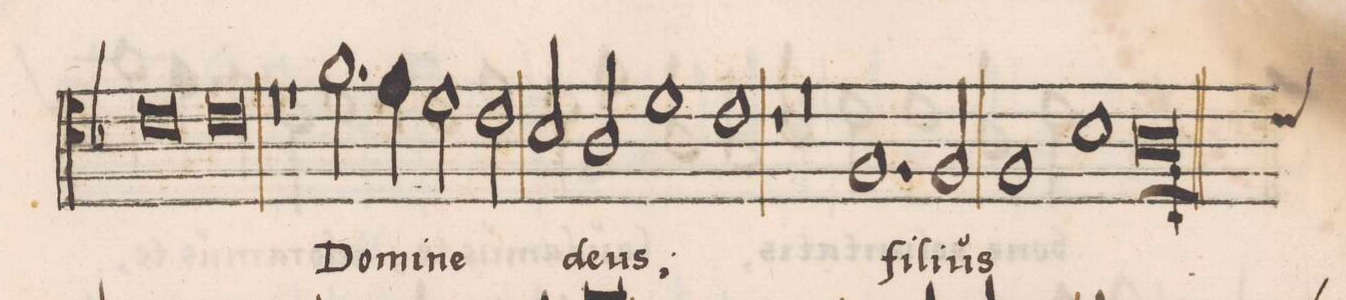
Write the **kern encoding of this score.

**kern	**text
*I"CANTVS	*
*clefC4	*
*k[b-]	*
*met(C|)	*
*M2/1	*
0c	.
=45	=45
0c	.
=46	=46
1r	.
=47	=47
0r	.
=48	=48
2.f\	Do-
4e\	-mi-
2d\	-ne
2c\	.
=49	=49
2B-/	.
2A/	de-
1d	-us;
=50	=50
1c	.
1r	.
=51	=51
0r	.
=52	=52
1.F	fi-
2F/	-li-
=53	=53
1F	-us
1B-	.
=54	=54
*custos:c	*
0Al	.
*-	*-
